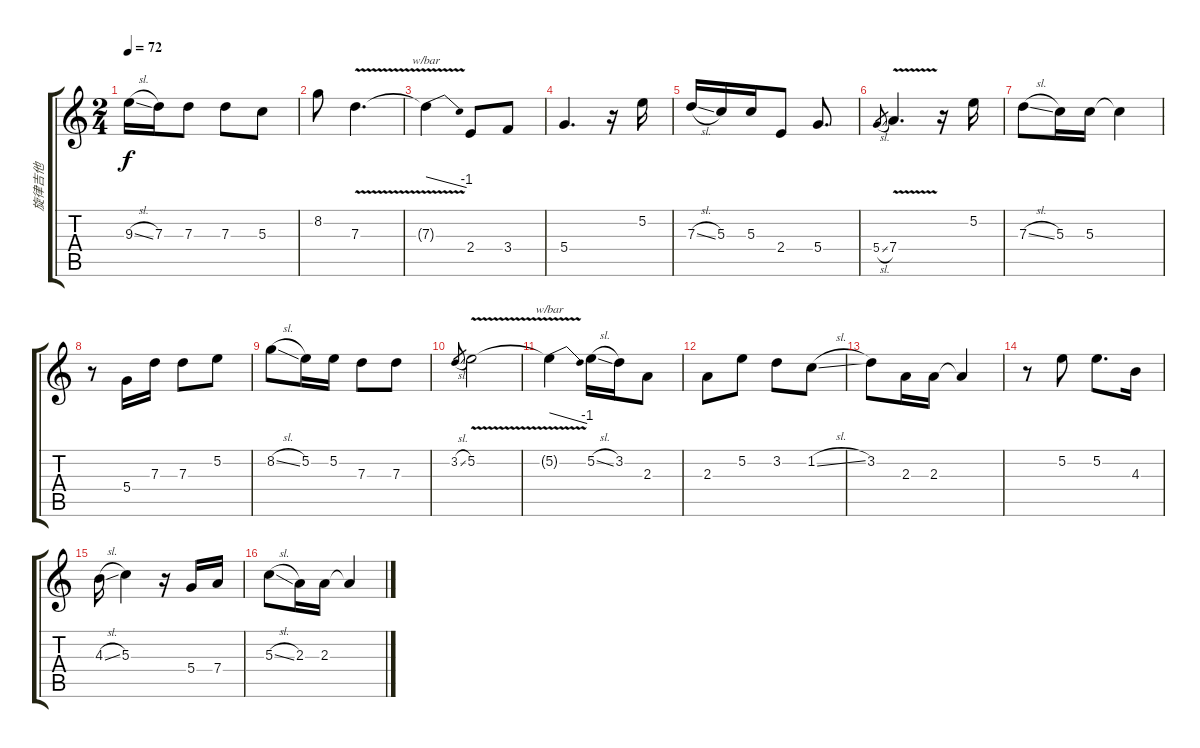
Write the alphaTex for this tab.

\track ("旋律吉他" "旋律吉他") {instrument electricguitarjazz}
\staff {score tabs}
\tuning (E4 B3 G3 D3 A2 E2) {hide}
\ts (2 4)
\tempo 72
\clef g2
\ks c
9.3{sl}.16{dy f} 7.3.16 7.3.8 7.3.8 5.3.8 |
8.2.8 7.3{v}.4{d} |
7.3{t}.4{tbe (dive default 0 0 60 -4)} 2.4.8 3.4.8 |
5.4.4{d} r.16 5.2.16 |
7.3{sl}.16 5.3.16 5.3.16 2.4.8 5.4.8{d} |
5.4{sl}.8{gr} 7.4{v}.4{d} r.16 5.2.16 |
7.3{sl}.8 5.3.16 5.3.16 5.3{t}.4 |
r.8 5.4.16 7.3.16 7.3.8 5.2.8 |
8.2{sl}.8 5.2.16 5.2.16 7.3.8 7.3.8 |
3.2{sl}.8{gr} 5.2{v}.2 |
5.2{t}.4{tbe (dive default 0 0 60 -4)} 5.2{sl}.16 3.2.16 2.3.8 |
2.3.8 5.2.8 3.2.8 1.2{sl}.8 |
3.2.8 2.3.16 2.3.16 2.3{t}.4 |
r.8 5.2.8 5.2.8{d} 4.3.16 |
4.3{sl}.16 5.3.4 r.16 5.4.16 7.4.16 |
5.3{sl}.8 2.3.16 2.3.16 2.3{t}.4
